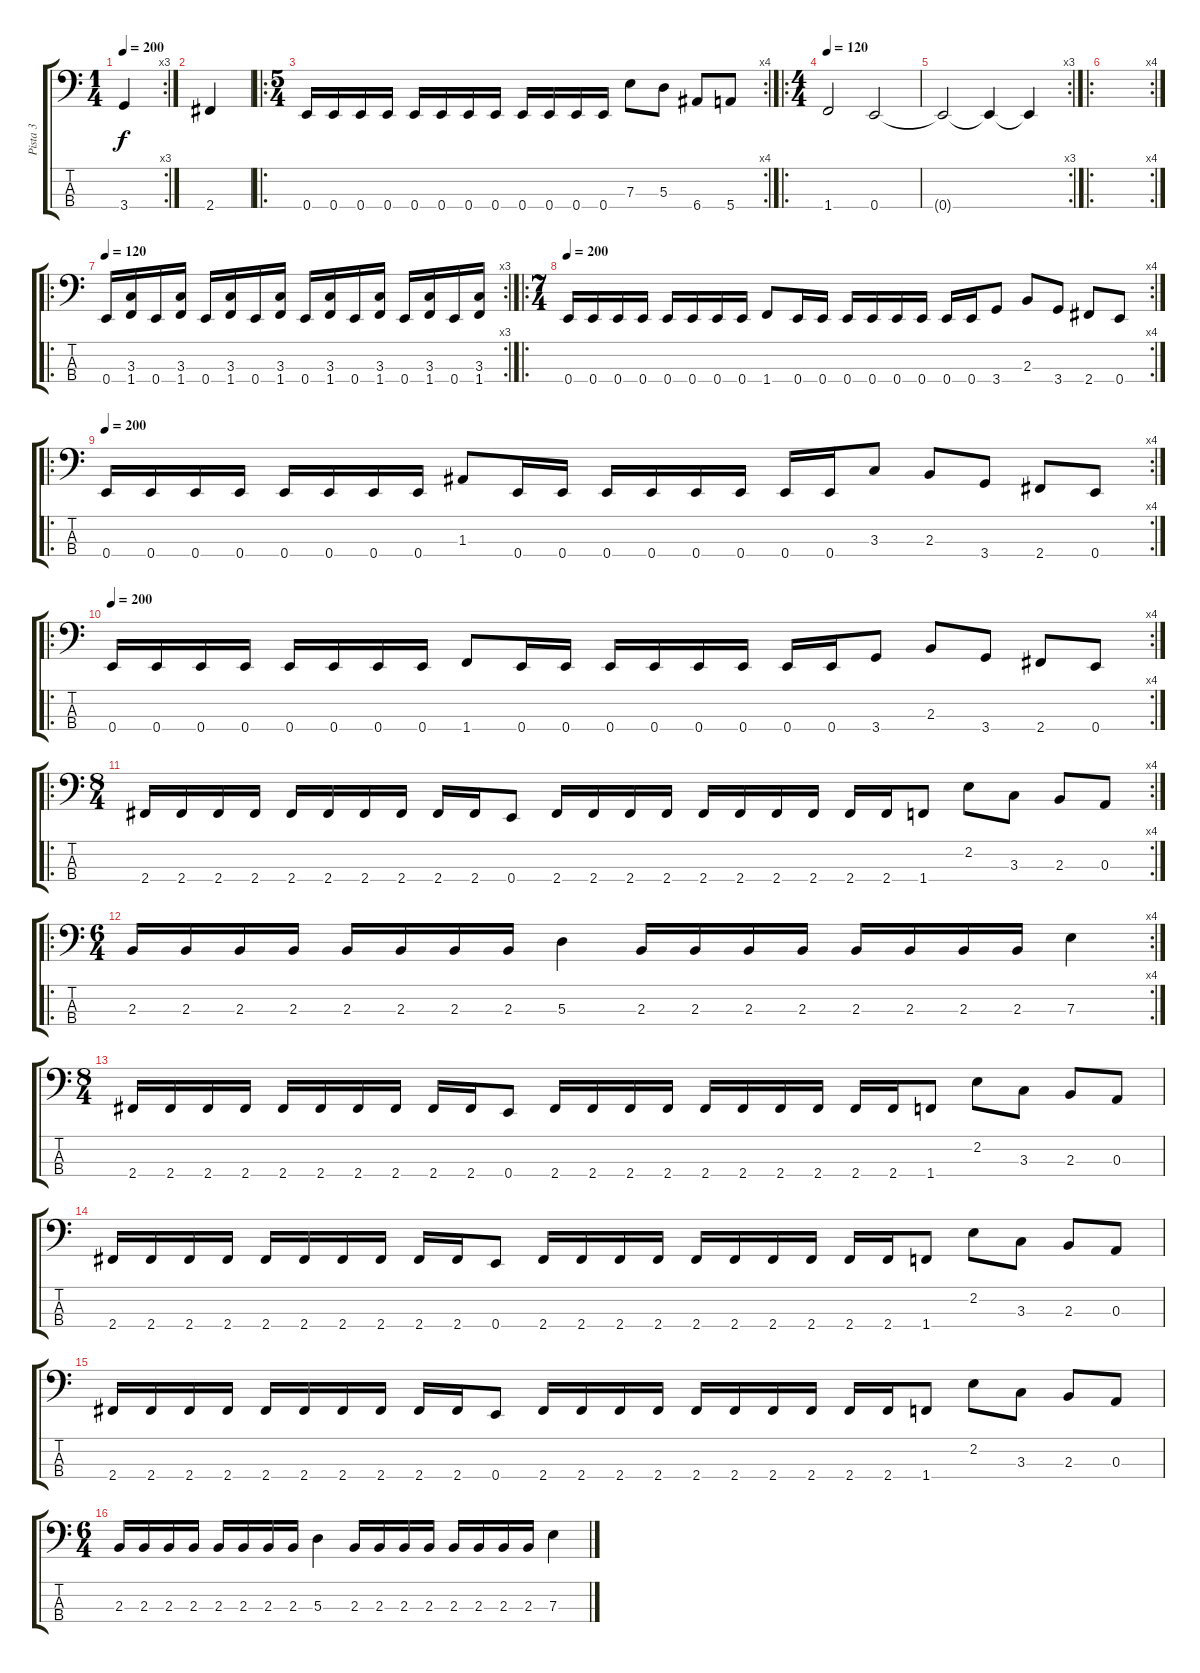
\track ("Pista 3" "Pista 3") {instrument electricbassfinger}
\staff {score tabs}
\tuning (G2 D2 A1 E1) {hide}
\rc 3
\ts (1 4)
\tempo 200
\clef f4
\ks c
3.4.4{dy f} |
2.4.4 |
\ro
\rc 4
\ts (5 4)
0.4.16 0.4.16 0.4.16 0.4.16 0.4.16 0.4.16 0.4.16 0.4.16 0.4.16 0.4.16 0.4.16 0.4.16 7.3.8 5.3.8 6.4.8 5.4.8 |
\ro
\ts (4 4)
\tempo 120
1.4.2 0.4.2 |
\rc 3
0.4{t}.2 0.4{t}.4 0.4{t}.4 |
\ro
\rc 4
|
\ro
\rc 3
\tempo 120
0.4.16{instrument slapbass1} (3.3 1.4).16 0.4.16 (3.3 1.4).16 0.4.16 (3.3 1.4).16 0.4.16 (3.3 1.4).16 0.4.16 (3.3 1.4).16 0.4.16 (3.3 1.4).16 0.4.16 (3.3 1.4).16 0.4.16 (3.3 1.4).16 |
\ro
\rc 4
\ts (7 4)
\tempo 200
0.4.16 0.4.16 0.4.16 0.4.16 0.4.16 0.4.16 0.4.16 0.4.16 1.4.8 0.4.16 0.4.16 0.4.16 0.4.16 0.4.16 0.4.16 0.4.16 0.4.16 3.4.8 2.3.8 3.4.8 2.4.8 0.4.8 |
\ro
\rc 4
\tempo 200
0.4.16 0.4.16 0.4.16 0.4.16 0.4.16 0.4.16 0.4.16 0.4.16 1.3.8 0.4.16 0.4.16 0.4.16 0.4.16 0.4.16 0.4.16 0.4.16 0.4.16 3.3.8 2.3.8 3.4.8 2.4.8 0.4.8 |
\ro
\rc 4
\tempo 200
0.4.16 0.4.16 0.4.16 0.4.16 0.4.16 0.4.16 0.4.16 0.4.16 1.4.8 0.4.16 0.4.16 0.4.16 0.4.16 0.4.16 0.4.16 0.4.16 0.4.16 3.4.8 2.3.8 3.4.8 2.4.8 0.4.8 |
\ro
\rc 4
\ts (8 4)
2.4.16 2.4.16 2.4.16 2.4.16 2.4.16 2.4.16 2.4.16 2.4.16 2.4.16 2.4.16 0.4.8 2.4.16 2.4.16 2.4.16 2.4.16 2.4.16 2.4.16 2.4.16 2.4.16 2.4.16 2.4.16 1.4.8 2.2.8 3.3.8 2.3.8 0.3.8 |
\ro
\rc 4
\ts (6 4)
2.3.16 2.3.16 2.3.16 2.3.16 2.3.16 2.3.16 2.3.16 2.3.16 5.3.4 2.3.16 2.3.16 2.3.16 2.3.16 2.3.16 2.3.16 2.3.16 2.3.16 7.3.4 |
\ts (8 4)
2.4.16 2.4.16 2.4.16 2.4.16 2.4.16 2.4.16 2.4.16 2.4.16 2.4.16 2.4.16 0.4.8 2.4.16 2.4.16 2.4.16 2.4.16 2.4.16 2.4.16 2.4.16 2.4.16 2.4.16 2.4.16 1.4.8 2.2.8 3.3.8 2.3.8 0.3.8 |
2.4.16 2.4.16 2.4.16 2.4.16 2.4.16 2.4.16 2.4.16 2.4.16 2.4.16 2.4.16 0.4.8 2.4.16 2.4.16 2.4.16 2.4.16 2.4.16 2.4.16 2.4.16 2.4.16 2.4.16 2.4.16 1.4.8 2.2.8 3.3.8 2.3.8 0.3.8 |
2.4.16 2.4.16 2.4.16 2.4.16 2.4.16 2.4.16 2.4.16 2.4.16 2.4.16 2.4.16 0.4.8 2.4.16 2.4.16 2.4.16 2.4.16 2.4.16 2.4.16 2.4.16 2.4.16 2.4.16 2.4.16 1.4.8 2.2.8 3.3.8 2.3.8 0.3.8 |
\ts (6 4)
2.3.16 2.3.16 2.3.16 2.3.16 2.3.16 2.3.16 2.3.16 2.3.16 5.3.4 2.3.16 2.3.16 2.3.16 2.3.16 2.3.16 2.3.16 2.3.16 2.3.16 7.3.4
